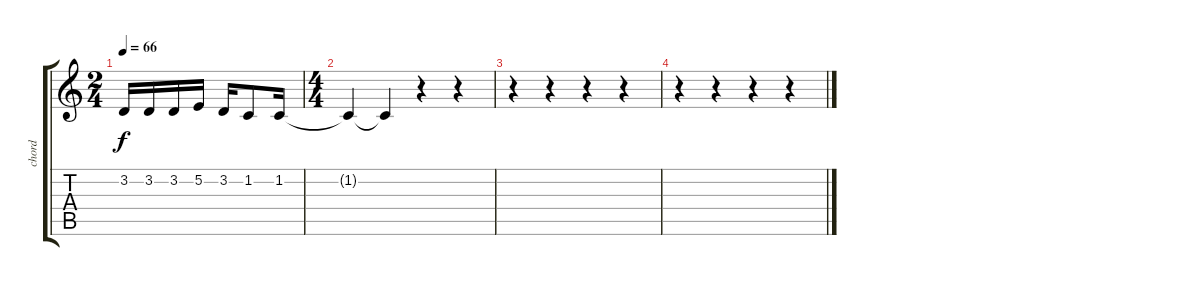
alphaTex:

\track ("chord" "chord") {instrument brightacousticpiano}
\staff {score tabs}
\tuning (E4 B3 G3 D3 A2 E2) {hide}
\ts (2 4)
\tempo 66
\clef g2
\ks c
3.2.16{dy f} 3.2.16 3.2.16 5.2.16 3.2.16 1.2.8 1.2.16 |
\ts (4 4)
1.2{t}.4 1.2{t}.4 r.4 r.4 |
r.4 r.4 r.4 r.4 |
r.4 r.4 r.4 r.4
